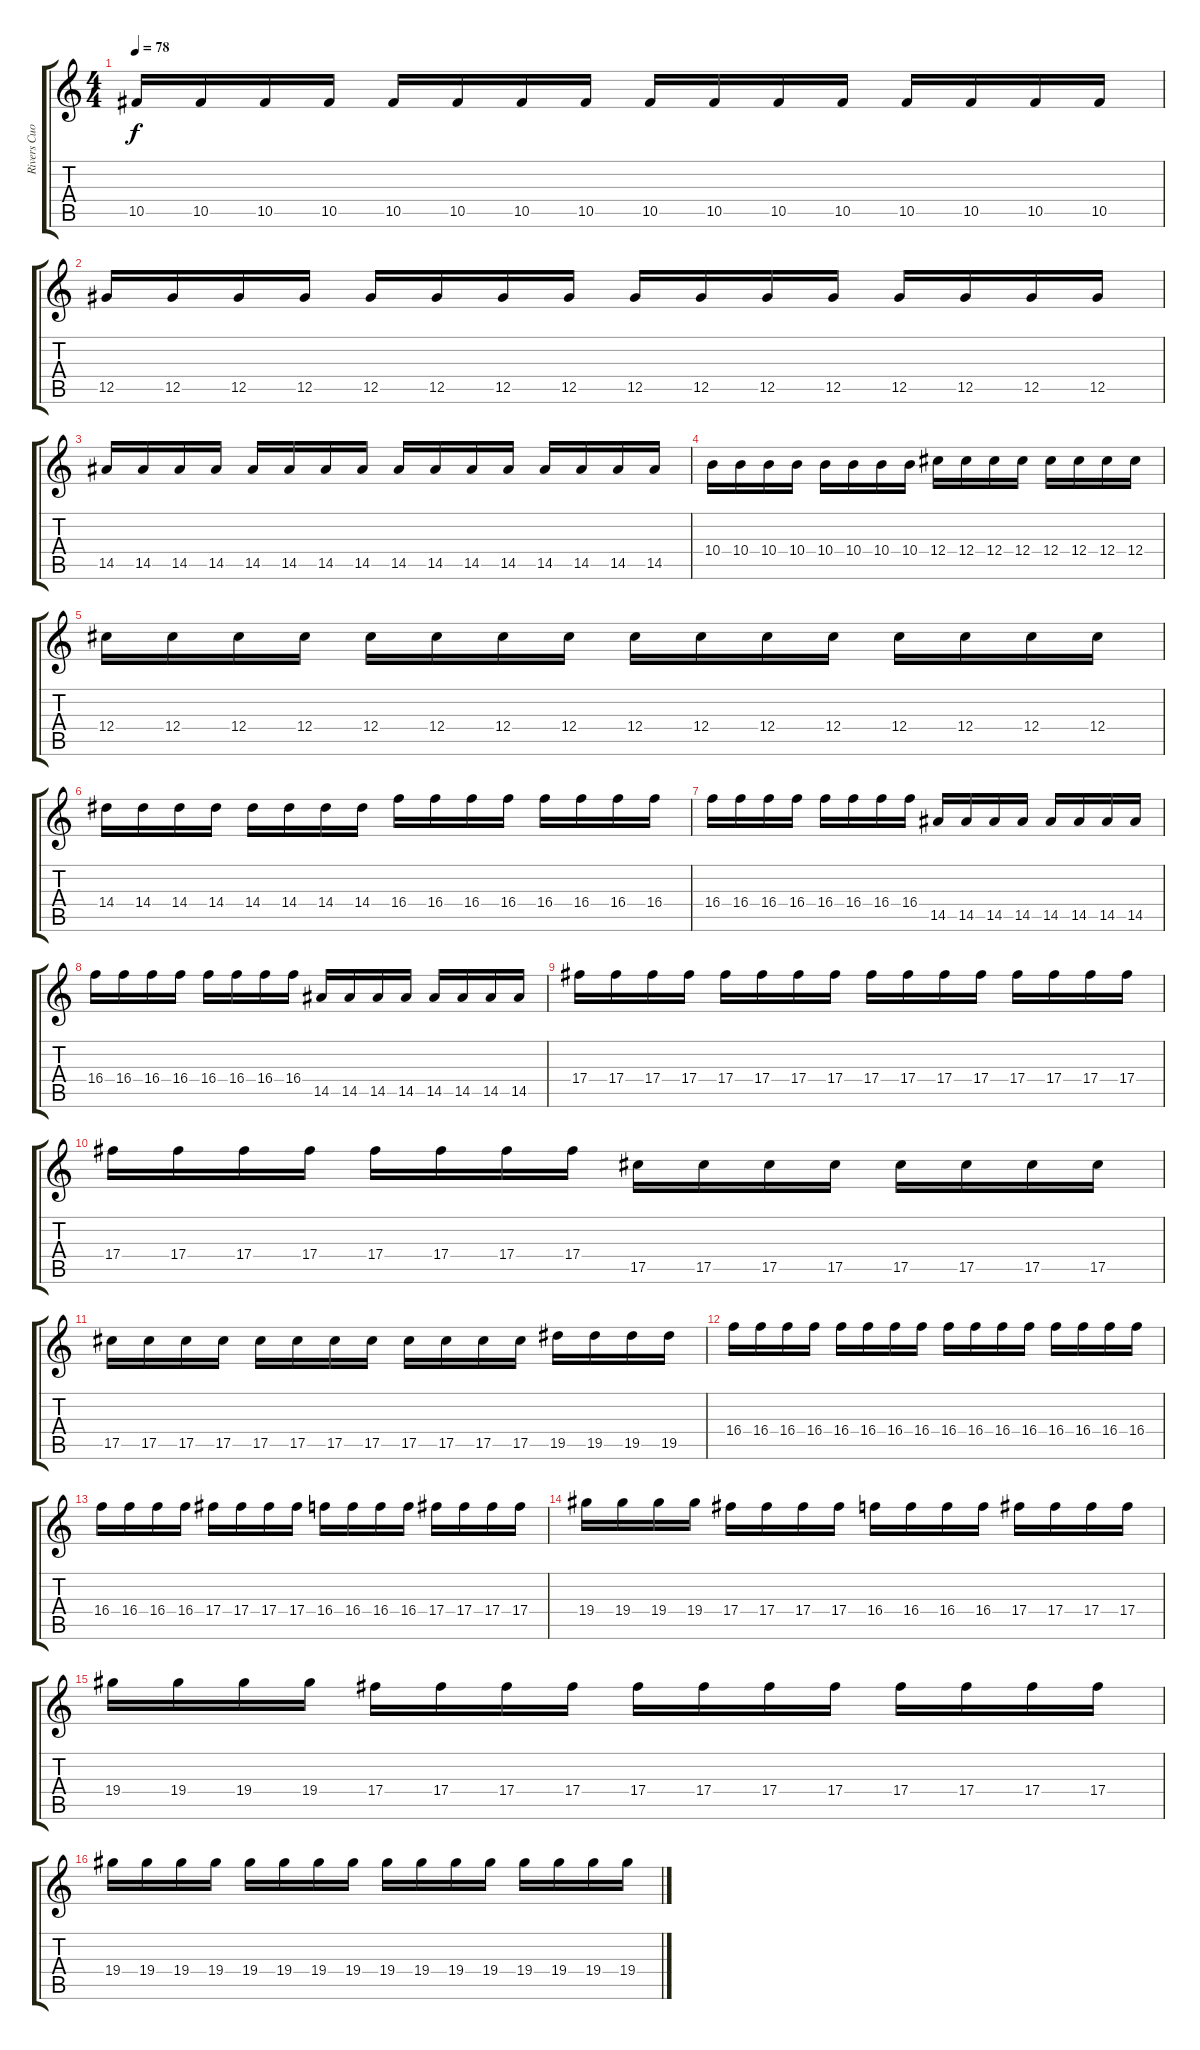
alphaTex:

\track ("Rivers Cuomo (pipe)" "Rivers Cuo") {instrument distortionguitar}
\staff {score tabs}
\tuning (Eb4 Bb3 Gb3 Db3 Ab2 Eb2) {hide}
\ts (4 4)
\tempo 78
\clef g2
\ks c
10.5.16{dy f} 10.5.16 10.5.16 10.5.16 10.5.16 10.5.16 10.5.16 10.5.16 10.5.16 10.5.16 10.5.16 10.5.16 10.5.16 10.5.16 10.5.16 10.5.16 |
12.5.16 12.5.16 12.5.16 12.5.16 12.5.16 12.5.16 12.5.16 12.5.16 12.5.16 12.5.16 12.5.16 12.5.16 12.5.16 12.5.16 12.5.16 12.5.16 |
14.5.16 14.5.16 14.5.16 14.5.16 14.5.16 14.5.16 14.5.16 14.5.16 14.5.16 14.5.16 14.5.16 14.5.16 14.5.16 14.5.16 14.5.16 14.5.16 |
10.4.16 10.4.16 10.4.16 10.4.16 10.4.16 10.4.16 10.4.16 10.4.16 12.4.16 12.4.16 12.4.16 12.4.16 12.4.16 12.4.16 12.4.16 12.4.16 |
12.4.16 12.4.16 12.4.16 12.4.16 12.4.16 12.4.16 12.4.16 12.4.16 12.4.16 12.4.16 12.4.16 12.4.16 12.4.16 12.4.16 12.4.16 12.4.16 |
14.4.16 14.4.16 14.4.16 14.4.16 14.4.16 14.4.16 14.4.16 14.4.16 16.4.16 16.4.16 16.4.16 16.4.16 16.4.16 16.4.16 16.4.16 16.4.16 |
16.4.16 16.4.16 16.4.16 16.4.16 16.4.16 16.4.16 16.4.16 16.4.16 14.5.16 14.5.16 14.5.16 14.5.16 14.5.16 14.5.16 14.5.16 14.5.16 |
16.4.16 16.4.16 16.4.16 16.4.16 16.4.16 16.4.16 16.4.16 16.4.16 14.5.16 14.5.16 14.5.16 14.5.16 14.5.16 14.5.16 14.5.16 14.5.16 |
17.4.16 17.4.16 17.4.16 17.4.16 17.4.16 17.4.16 17.4.16 17.4.16 17.4.16 17.4.16 17.4.16 17.4.16 17.4.16 17.4.16 17.4.16 17.4.16 |
17.4.16 17.4.16 17.4.16 17.4.16 17.4.16 17.4.16 17.4.16 17.4.16 17.5.16 17.5.16 17.5.16 17.5.16 17.5.16 17.5.16 17.5.16 17.5.16 |
17.5.16 17.5.16 17.5.16 17.5.16 17.5.16 17.5.16 17.5.16 17.5.16 17.5.16 17.5.16 17.5.16 17.5.16 19.5.16 19.5.16 19.5.16 19.5.16 |
16.4.16 16.4.16 16.4.16 16.4.16 16.4.16 16.4.16 16.4.16 16.4.16 16.4.16 16.4.16 16.4.16 16.4.16 16.4.16 16.4.16 16.4.16 16.4.16 |
16.4.16 16.4.16 16.4.16 16.4.16 17.4.16 17.4.16 17.4.16 17.4.16 16.4.16 16.4.16 16.4.16 16.4.16 17.4.16 17.4.16 17.4.16 17.4.16 |
19.4.16 19.4.16 19.4.16 19.4.16 17.4.16 17.4.16 17.4.16 17.4.16 16.4.16 16.4.16 16.4.16 16.4.16 17.4.16 17.4.16 17.4.16 17.4.16 |
19.4.16 19.4.16 19.4.16 19.4.16 17.4.16 17.4.16 17.4.16 17.4.16 17.4.16 17.4.16 17.4.16 17.4.16 17.4.16 17.4.16 17.4.16 17.4.16 |
19.4.16 19.4.16 19.4.16 19.4.16 19.4.16 19.4.16 19.4.16 19.4.16 19.4.16 19.4.16 19.4.16 19.4.16 19.4.16 19.4.16 19.4.16 19.4.16
